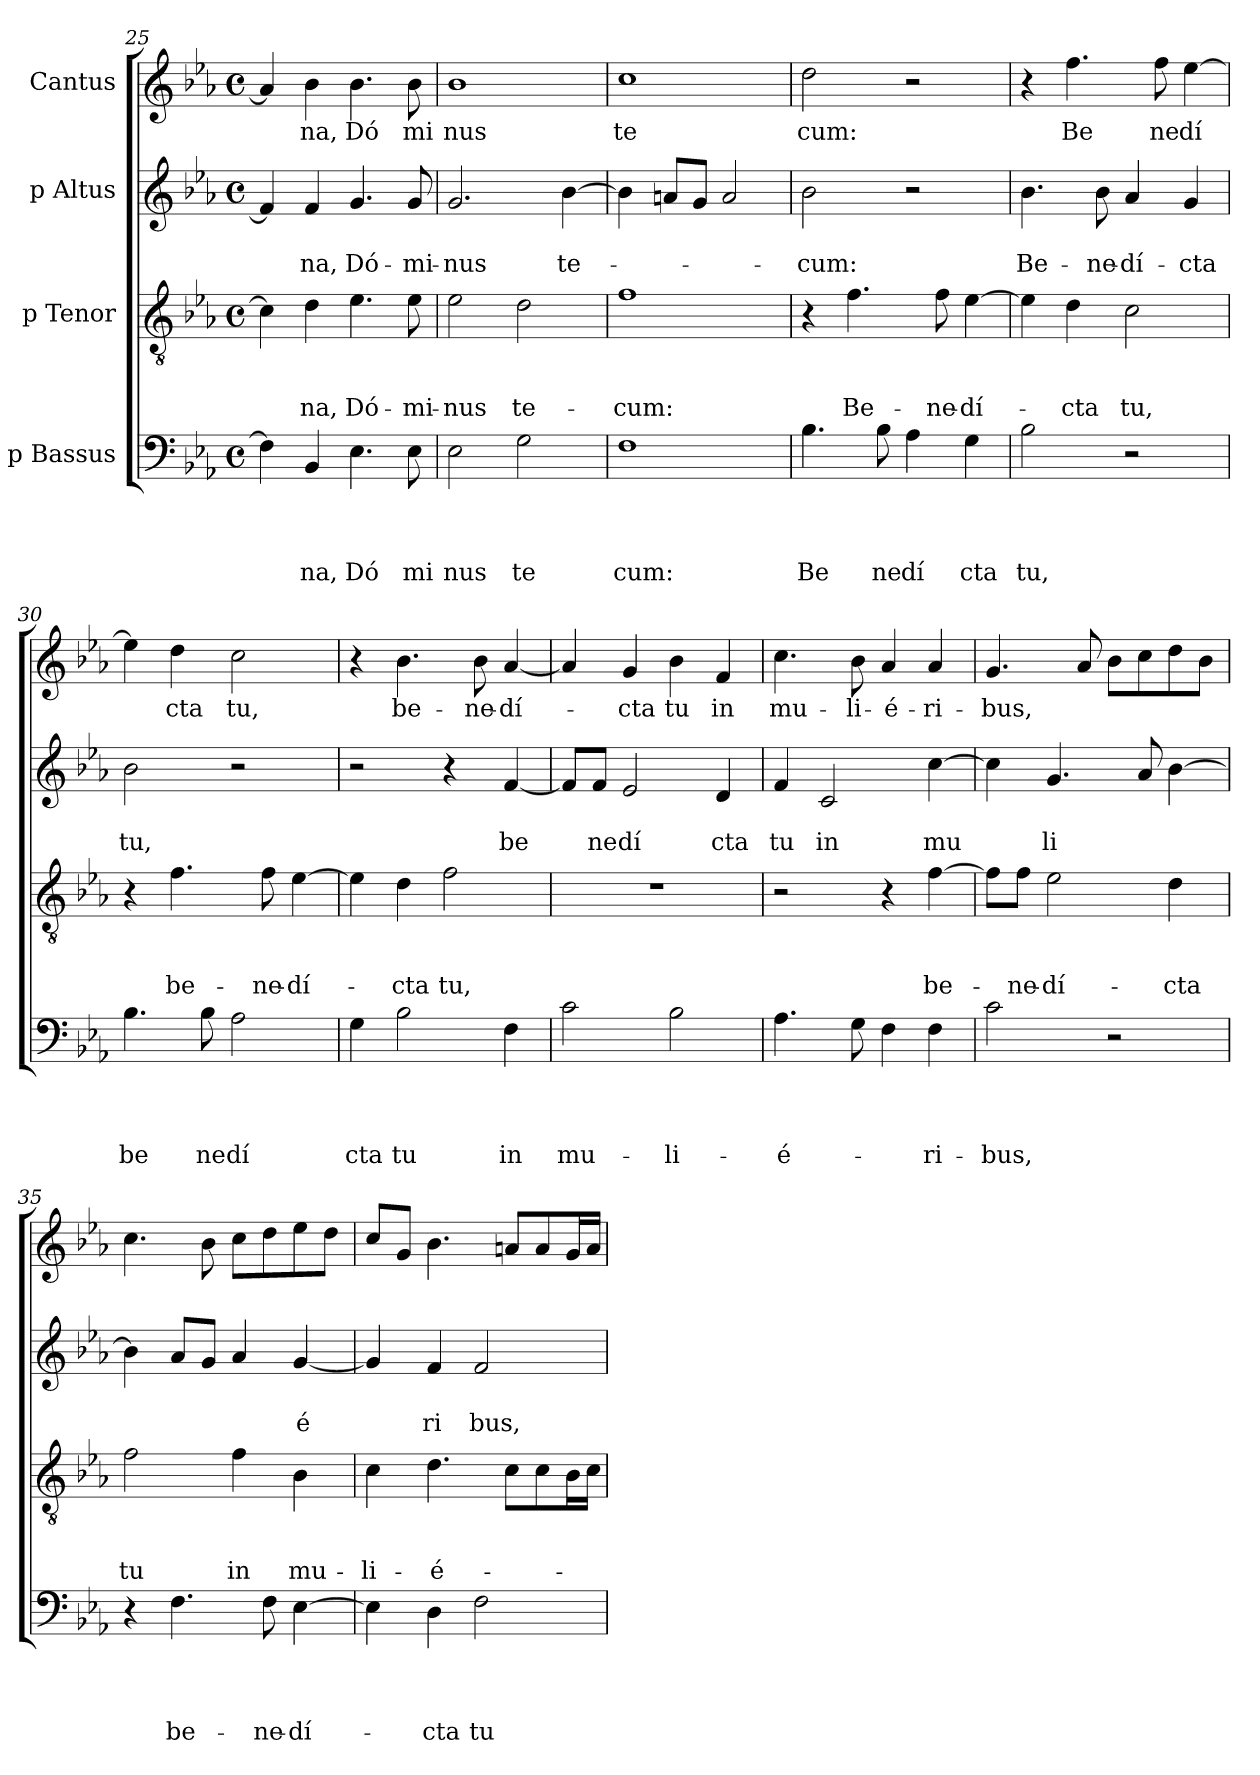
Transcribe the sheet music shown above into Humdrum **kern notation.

**kern	**text	**text	**text	**text	**kern	**text	**text	**text	**kern	**text	**text	**kern	**text
*part4	*part4	*part4	*part4	*part4	*part3	*part3	*part3	*part3	*part2	*part2	*part2	*part1	*part1
*staff4	*staff4	*staff4	*staff4	*staff4	*staff3	*staff3	*staff3	*staff3	*staff2	*staff2	*staff2	*staff1	*staff1
*I"p Bassus	*	*	*	*	*I"p Tenor	*	*	*	*I"p Altus	*	*	*I"Cantus	*
!!LO:PB:g=z
*clefF4	*	*	*	*	*clefGv2	*	*	*	*clefG2	*	*	*clefG2	*
*k[b-e-a-]	*	*	*	*	*k[b-e-a-]	*	*	*	*k[b-e-a-]	*	*	*k[b-e-a-]	*
*E-:	*	*	*	*	*E-:	*	*	*	*E-:	*	*	*E-:	*
*M4/4	*	*	*	*	*M4/4	*	*	*	*M4/4	*	*	*M4/4	*
*met(c)	*	*	*	*	*met(c)	*	*	*	*met(c)	*	*	*met(c)	*
=25	=25	=25	=25	=25	=25	=25	=25	=25	=25	=25	=25	=25	=25
4F\]	.	.	.	.	4c\]	.	.	.	4f/]	.	.	4an/]	.
!	!	!	!	!LO:LY:b	!	!	!	!LO:LY:b	!	!	!LO:LY:b	!	!LO:LY:b
4BB-/	.	.	.	na,	4d\	.	.	na,	4f/	.	na,	4b-\	-na,
!	!	!	!	!LO:LY:b	!	!	!	!LO:LY:b	!	!	!LO:LY:b	!	!LO:LY:b
4.E-\	.	.	.	Dó	4.e-\	.	.	Dó-	4.g/	.	Dó-	4.b-\	Dó
!	!	!	!	!LO:LY:b	!	!	!	!LO:LY:b	!	!	!LO:LY:b	!	!LO:LY:b
8E-\	.	.	.	mi	8e-\	.	.	-mi-	8g/	.	-mi-	8b-\	mi
=26	=26	=26	=26	=26	=26	=26	=26	=26	=26	=26	=26	=26	=26
!	!	!	!	!LO:LY:b	!	!	!	!LO:LY:b	!	!	!LO:LY:b	!	!LO:LY:b
2E-\	.	.	.	nus	2e-\	.	.	-nus	2.g/	.	-nus	1b-	nus
!	!	!	!	!LO:LY:b	!	!	!	!LO:LY:b	!	!	!	!	!
2G\	.	.	.	te	2d\	.	.	te-	.	.	.	.	.
!	!	!	!	!	!	!	!	!	!	!	!LO:LY:b	!	!
.	.	.	.	.	.	.	.	.	[>4b-\	.	te-	.	.
=27	=27	=27	=27	=27	=27	=27	=27	=27	=27	=27	=27	=27	=27
!	!	!	!	!LO:LY:b	!	!	!	!LO:LY:b	!	!	!	!	!LO:LY:b
1F	.	.	.	cum:	1f	.	.	-cum:	4b-\]	.	.	1cc	te
.	.	.	.	.	.	.	.	.	8an/L	.	.	.	.
.	.	.	.	.	.	.	.	.	8g/J	.	.	.	.
.	.	.	.	.	.	.	.	.	2a/	.	.	.	.
=28	=28	=28	=28	=28	=28	=28	=28	=28	=28	=28	=28	=28	=28
!	!	!	!	!LO:LY:b	!	!	!	!	!	!	!LO:LY:b	!	!LO:LY:b
4.B-\	.	.	.	Be	4r	.	.	.	2b-\	.	-cum:	2dd\	cum:
!	!	!	!	!	!	!	!	!LO:LY:b	!	!	!	!	!
.	.	.	.	.	4.f\	.	.	Be-	.	.	.	.	.
!	!	!	!	!LO:LY:b	!	!	!	!	!	!	!	!	!
8B-\	.	.	.	ne	.	.	.	.	.	.	.	.	.
!	!	!	!	!LO:LY:b	!	!	!	!	!	!	!	!	!
4A-\	.	.	.	dí	.	.	.	.	2r	.	.	2r	.
!	!	!	!	!	!	!	!	!LO:LY:b	!	!	!	!	!
.	.	.	.	.	8f\	.	.	-ne-	.	.	.	.	.
!	!	!	!	!LO:LY:b	!	!	!	!LO:LY:b	!	!	!	!	!
4G\	.	.	.	cta	[>4e-\	.	.	-dí-	.	.	.	.	.
=29	=29	=29	=29	=29	=29	=29	=29	=29	=29	=29	=29	=29	=29
!	!	!	!	!LO:LY:b	!	!	!	!	!	!	!LO:LY:b	!	!
2B-\	.	.	.	tu,	4e-\]	.	.	.	4.b-\	.	Be-	4r	.
!	!	!	!	!	!	!	!	!LO:LY:b	!	!	!	!	!LO:LY:b
.	.	.	.	.	4d\	.	.	-cta	.	.	.	4.ff\	Be
!	!	!	!	!	!	!	!	!	!	!	!LO:LY:b	!	!
.	.	.	.	.	.	.	.	.	8b-\	.	-ne-	.	.
!	!	!	!	!	!	!	!	!LO:LY:b	!	!	!LO:LY:b	!	!
2r	.	.	.	.	2c\	.	.	tu,	4a-/	.	-dí-	.	.
!	!	!	!	!	!	!	!	!	!	!	!	!	!LO:LY:b
.	.	.	.	.	.	.	.	.	.	.	.	8ff\	ne
!	!	!	!	!	!	!	!	!	!	!	!LO:LY:b	!	!LO:LY:b
.	.	.	.	.	.	.	.	.	4g/	.	-cta	[>4ee-\	dí
=30	=30	=30	=30	=30	=30	=30	=30	=30	=30	=30	=30	=30	=30
!	!	!	!	!LO:LY:b	!	!	!	!	!	!	!LO:LY:b	!	!
4.B-\	.	.	.	be	4r	.	.	.	2b-\	.	tu,	4ee-\]	.
!	!	!	!	!	!	!	!	!LO:LY:b	!	!	!	!	!LO:LY:b
.	.	.	.	.	4.f\	.	.	be-	.	.	.	4dd\	cta
!	!	!	!	!LO:LY:b	!	!	!	!	!	!	!	!	!
8B-\	.	.	.	ne	.	.	.	.	.	.	.	.	.
!	!	!	!	!LO:LY:b	!	!	!	!	!	!	!	!	!LO:LY:b
2A-\	.	.	.	dí	.	.	.	.	2r	.	.	2cc\	tu,
!	!	!	!	!	!	!	!	!LO:LY:b	!	!	!	!	!
.	.	.	.	.	8f\	.	.	-ne-	.	.	.	.	.
!	!	!	!	!	!	!	!	!LO:LY:b	!	!	!	!	!
.	.	.	.	.	[<4e-\	.	.	-dí-	.	.	.	.	.
!!LO:LB:g=z
=31	=31	=31	=31	=31	=31	=31	=31	=31	=31	=31	=31	=31	=31
!	!	!	!	!LO:LY:b	!	!	!	!	!	!	!	!	!
4G\	.	.	.	cta	4e-\]	.	.	.	2r	.	.	4r	.
!	!	!	!	!LO:LY:b	!	!	!	!LO:LY:b	!	!	!	!	!LO:LY:b
2B-\	.	.	.	tu	4d\	.	.	-cta	.	.	.	4.b-\	be-
!	!	!	!	!	!	!	!	!LO:LY:b	!	!	!	!	!
.	.	.	.	.	2f\	.	.	tu,	4r	.	.	.	.
!	!	!	!	!	!	!	!	!	!	!	!	!	!LO:LY:b
.	.	.	.	.	.	.	.	.	.	.	.	8b-\	-ne-
!	!	!	!	!LO:LY:b	!	!	!	!	!	!	!LO:LY:b	!	!LO:LY:b
4F\	.	.	.	in	.	.	.	.	[<4f/	.	be	[<4a-/	-dí-
=32	=32	=32	=32	=32	=32	=32	=32	=32	=32	=32	=32	=32	=32
!	!	!	!	!LO:LY:b	!	!	!	!	!	!	!	!	!
2c\	.	.	.	mu-	1r	.	.	.	8f/L]	.	.	4a-/]	.
!	!	!	!	!	!	!	!	!	!	!	!LO:LY:b	!	!
.	.	.	.	.	.	.	.	.	8f/J	.	ne	.	.
!	!	!	!	!	!	!	!	!	!	!	!LO:LY:b	!	!LO:LY:b
.	.	.	.	.	.	.	.	.	2e-/	.	dí	4g/	-cta
!	!	!	!	!LO:LY:b	!	!	!	!	!	!	!	!	!LO:LY:b
2B-\	.	.	.	-li-	.	.	.	.	.	.	.	4b-\	tu
!	!	!	!	!	!	!	!	!	!	!	!LO:LY:b	!	!LO:LY:b
.	.	.	.	.	.	.	.	.	4d/	.	cta	4f/	in
=33	=33	=33	=33	=33	=33	=33	=33	=33	=33	=33	=33	=33	=33
!	!	!	!	!LO:LY:b	!	!	!	!	!	!	!LO:LY:b	!	!LO:LY:b
4.A-\	.	.	.	-é-	2r	.	.	.	4f/	.	tu	4.cc\	mu-
!	!	!	!	!	!	!	!	!	!	!	!LO:LY:b	!	!
.	.	.	.	.	.	.	.	.	2c/	.	in	.	.
!	!	!	!	!	!	!	!	!	!	!	!	!	!LO:LY:b
8G\	.	.	.	.	.	.	.	.	.	.	.	8b-\	-li-
!	!	!	!	!	!	!	!	!	!	!	!	!	!LO:LY:b
4F\	.	.	.	.	4r	.	.	.	.	.	.	4a-/	-é-
!	!	!	!	!LO:LY:b	!	!	!	!LO:LY:b	!	!	!LO:LY:b	!	!LO:LY:b
4F\	.	.	.	-ri-	[>4f\	.	.	be-	[>4cc\	.	mu	4a-/	-ri-
=34	=34	=34	=34	=34	=34	=34	=34	=34	=34	=34	=34	=34	=34
!	!	!	!	!LO:LY:b	!	!	!	!	!	!	!	!	!LO:LY:b
2c\	.	.	.	-bus,	8f\L]	.	.	.	4cc\]	.	.	4.g/	-bus,
!	!	!	!	!	!	!	!	!LO:LY:b	!	!	!	!	!
.	.	.	.	.	8f\J	.	.	-ne-	.	.	.	.	.
!	!	!	!	!	!	!	!	!LO:LY:b	!	!	!LO:LY:b	!	!
.	.	.	.	.	2e-\	.	.	-dí-	4.g/	.	li	.	.
.	.	.	.	.	.	.	.	.	.	.	.	8a-/	.
2r	.	.	.	.	.	.	.	.	.	.	.	8b-\L	.
.	.	.	.	.	.	.	.	.	8a-/	.	.	8cc\	.
!	!	!	!	!	!	!	!	!LO:LY:b	!	!	!	!	!
.	.	.	.	.	4d\	.	.	-cta	[>4b-\	.	.	8dd\	.
.	.	.	.	.	.	.	.	.	.	.	.	8b-\J	.
=35	=35	=35	=35	=35	=35	=35	=35	=35	=35	=35	=35	=35	=35
!	!	!	!	!	!	!	!	!LO:LY:b	!	!	!	!	!
4r	.	.	.	.	2f\	.	.	tu	4b-\]	.	.	4.cc\	.
!	!	!	!	!LO:LY:b	!	!	!	!	!	!	!	!	!
4.F\	.	.	.	be-	.	.	.	.	8a-/L	.	.	.	.
.	.	.	.	.	.	.	.	.	8g/J	.	.	8b-\	.
!	!	!	!	!	!	!	!	!LO:LY:b	!	!	!	!	!
.	.	.	.	.	4f\	.	.	in	4a-/	.	.	8cc\L	.
!	!	!	!	!LO:LY:b	!	!	!	!	!	!	!	!	!
8F\	.	.	.	-ne-	.	.	.	.	.	.	.	8dd\	.
!	!	!	!	!LO:LY:b	!	!	!	!LO:LY:b	!	!	!LO:LY:b	!	!
[<4E-\	.	.	.	-dí-	4B-\	.	.	mu-	[<4g/	.	é	8ee-\	.
.	.	.	.	.	.	.	.	.	.	.	.	8dd\J	.
!!LO:LB:g=z
=36	=36	=36	=36	=36	=36	=36	=36	=36	=36	=36	=36	=36	=36
!	!	!	!	!	!	!	!	!LO:LY:b	!	!	!	!	!
4E-\]	.	.	.	.	4c\	.	.	-li-	4g/]	.	.	8cc/L	.
.	.	.	.	.	.	.	.	.	.	.	.	8g/J	.
!	!	!	!	!LO:LY:b	!	!	!	!LO:LY:b	!	!	!LO:LY:b	!	!
4D\	.	.	.	-cta	4.d\	.	.	-é-	4f/	.	ri	4.b-\	.
!	!	!	!	!LO:LY:b	!	!	!	!	!	!	!LO:LY:b	!	!
2F\	.	.	.	tu	.	.	.	.	2f/	.	bus,	.	.
.	.	.	.	.	8c\L	.	.	.	.	.	.	8an/L	.
.	.	.	.	.	8c\	.	.	.	.	.	.	8a/	.
.	.	.	.	.	16B-\L	.	.	.	.	.	.	16g/L	.
.	.	.	.	.	16c\JJ	.	.	.	.	.	.	16a/JJ	.
=	=	=	=	=	=	=	=	=	=	=	=	=	=
*-	*-	*-	*-	*-	*-	*-	*-	*-	*-	*-	*-	*-	*-
